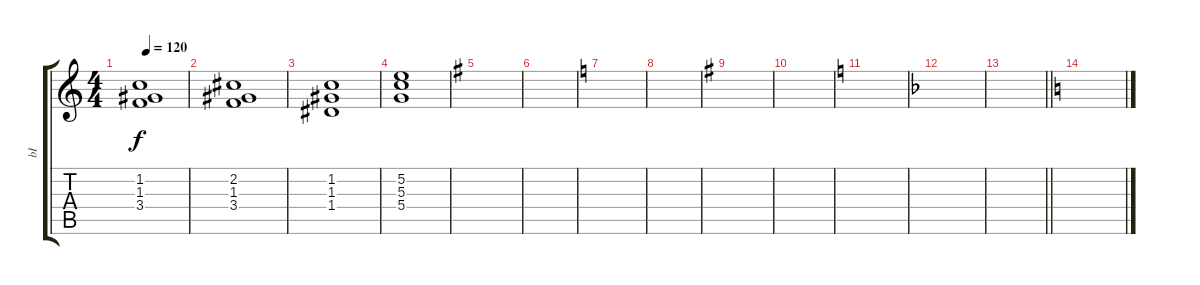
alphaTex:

\track ("bI" "bI") {instrument overdrivenguitar}
\staff {score tabs}
\tuning (E4 B3 G3 D3 A2 E2) {hide}
\ts (4 4)
\tempo 120
\clef g2
\ks c
(1.2 1.3 3.4).1{dy f} |
(2.2 1.3 3.4).1 |
(1.2 1.3 1.4).1 |
(5.2 5.3 5.4).1 |
\ks g
|
|
\ks c
|
|
\ks g
|
|
\ks c
|
\ks f
|
\barLineRight lightlight
|
\ks c
